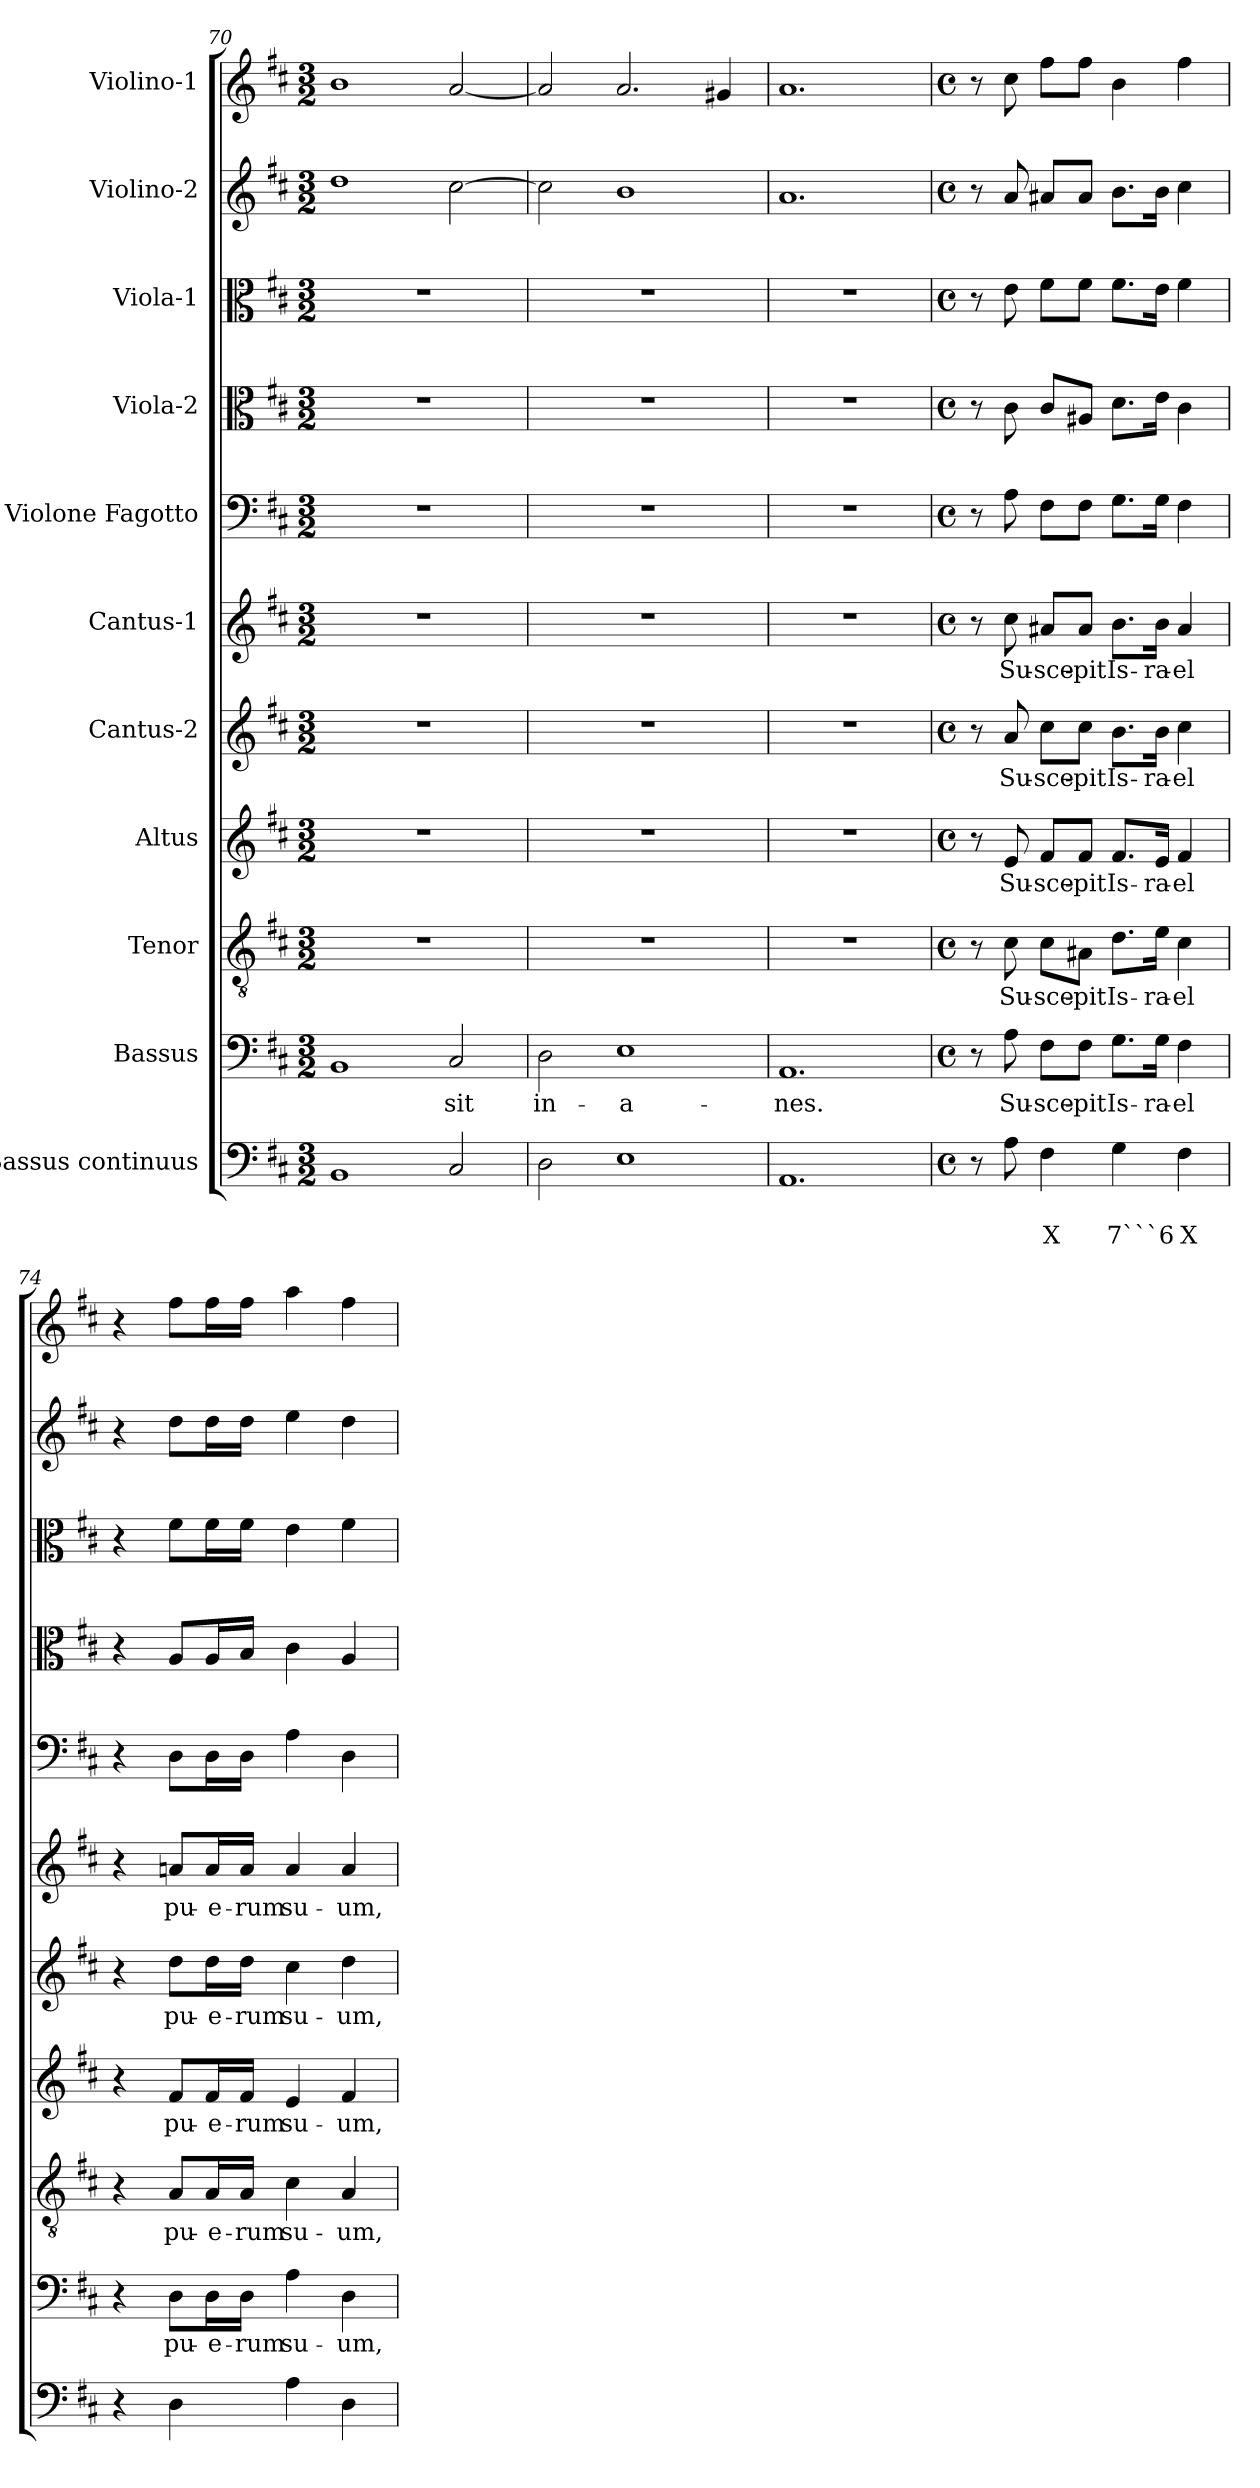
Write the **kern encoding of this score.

**kern	**text	**text	**kern	**text	**kern	**text	**kern	**text	**kern	**text	**kern	**text	**kern	**kern	**kern	**kern	**kern
*part11	*part11	*part11	*part10	*part10	*part9	*part9	*part8	*part8	*part7	*part7	*part6	*part6	*part5	*part4	*part3	*part2	*part1
*staff11	*staff11	*staff11	*staff10	*staff10	*staff9	*staff9	*staff8	*staff8	*staff7	*staff7	*staff6	*staff6	*staff5	*staff4	*staff3	*staff2	*staff1
*I"Bassus continuus	*	*	*I"Bassus	*	*I"Tenor	*	*I"Altus	*	*I"Cantus-2	*	*I"Cantus-1	*	*I"Violone Fagotto	*I"Viola-2	*I"Viola-1	*I"Violino-2	*I"Violino-1
*clefF4	*	*	*clefF4	*	*clefGv2	*	*clefG2	*	*clefG2	*	*clefG2	*	*clefF4	*clefC3	*clefC3	*clefG2	*clefG2
*k[f#c#]	*	*	*k[f#c#]	*	*k[f#c#]	*	*k[f#c#]	*	*k[f#c#]	*	*k[f#c#]	*	*k[f#c#]	*k[f#c#]	*k[f#c#]	*k[f#c#]	*k[f#c#]
*D:	*	*	*D:	*	*D:	*	*D:	*	*D:	*	*D:	*	*D:	*D:	*D:	*D:	*D:
*M3/2	*	*	*M3/2	*	*M3/2	*	*M3/2	*	*M3/2	*	*M3/2	*	*M3/2	*M3/2	*M3/2	*M3/2	*M3/2
=70	=70	=70	=70	=70	=70	=70	=70	=70	=70	=70	=70	=70	=70	=70	=70	=70	=70
1BB	.	.	1BB	.	1.r	.	1.r	.	1.r	.	1.r	.	1.r	1.r	1.r	1dd	1b
!	!	!	!	!LO:LY:b	!	!	!	!	!	!	!	!	!	!	!	!	!
2C#/	.	.	2C#/	-sit	.	.	.	.	.	.	.	.	.	.	.	[2cc#\	[2a/
=71	=71	=71	=71	=71	=71	=71	=71	=71	=71	=71	=71	=71	=71	=71	=71	=71	=71
!	!	!	!	!LO:LY:b	!	!	!	!	!	!	!	!	!	!	!	!	!
2D\	.	.	2D\	in-	1.r	.	1.r	.	1.r	.	1.r	.	1.r	1.r	1.r	2cc#\]	2a/]
!	!	!	!	!LO:LY:b	!	!	!	!	!	!	!	!	!	!	!	!	!
1E	.	.	1E	-a-	.	.	.	.	.	.	.	.	.	.	.	1b	2.a/
.	.	.	.	.	.	.	.	.	.	.	.	.	.	.	.	.	4g#X/
=72	=72	=72	=72	=72	=72	=72	=72	=72	=72	=72	=72	=72	=72	=72	=72	=72	=72
!	!	!	!	!LO:LY:b	!	!	!	!	!	!	!	!	!	!	!	!	!
1.AA	.	.	1.AA	-nes.	1.r	.	1.r	.	1.r	.	1.r	.	1.r	1.r	1.r	1.a	1.a
!!LO:PB:g=z
=73	=73	=73	=73	=73	=73	=73	=73	=73	=73	=73	=73	=73	=73	=73	=73	=73	=73
*M4/4	*	*	*M4/4	*	*M4/4	*	*M4/4	*	*M4/4	*	*M4/4	*	*M4/4	*M4/4	*M4/4	*M4/4	*M4/4
*met(c)	*	*	*met(c)	*	*met(c)	*	*met(c)	*	*met(c)	*	*met(c)	*	*met(c)	*met(c)	*met(c)	*met(c)	*met(c)
8r	.	.	8r	.	8r	.	8r	.	8r	.	8r	.	8r	8r	8r	8r	8r
!	!	!	!	!LO:LY:b	!	!LO:LY:b	!	!LO:LY:b	!	!LO:LY:b	!	!LO:LY:b	!	!	!	!	!
8A\	.	.	8A\	Su-	8c#\	Su-	8e/	Su-	8a/	Su-	8cc#\	Su-	8A\	8c#\	8e\	8a/	8cc#\
!	!	!LO:LY:b	!	!LO:LY:b	!	!LO:LY:b	!	!LO:LY:b	!	!LO:LY:b	!	!LO:LY:b	!	!	!	!	!
4F#\	.	X	8F#\L	-sce-	8c#\L	-sce-	8f#/L	-sce-	8cc#\L	-sce-	8a#X/L	-sce-	8F#\L	8c#/L	8f#\L	8a#X/L	8ff#\L
!	!	!	!	!LO:LY:b	!	!LO:LY:b	!	!LO:LY:b	!	!LO:LY:b	!	!LO:LY:b	!	!	!	!	!
.	.	.	8F#\J	-pit	8A#X\J	-pit	8f#/J	-pit	8cc#\J	-pit	8a#/J	-pit	8F#\J	8A#X/J	8f#\J	8a#/J	8ff#\J
!	!	!LO:LY:b	!	!LO:LY:b	!	!LO:LY:b	!	!LO:LY:b	!	!LO:LY:b	!	!LO:LY:b	!	!	!	!	!
4G\	.	7```6	8.G\L	Is-	8.d\L	Is-	8.f#/L	Is-	8.b\L	Is-	8.b\L	Is-	8.G\L	8.d\L	8.f#\L	8.b\L	4b\
!	!	!	!	!LO:LY:b	!	!LO:LY:b	!	!LO:LY:b	!	!LO:LY:b	!	!LO:LY:b	!	!	!	!	!
.	.	.	16G\Jk	-ra-	16e\Jk	-ra-	16e/Jk	-ra-	16b\Jk	-ra-	16b\Jk	-ra-	16G\Jk	16e\Jk	16e\Jk	16b\Jk	.
!	!	!LO:LY:b	!	!LO:LY:b	!	!LO:LY:b	!	!LO:LY:b	!	!LO:LY:b	!	!LO:LY:b	!	!	!	!	!
4F#\	.	X	4F#\	-el	4c#\	-el	4f#/	-el	4cc#\	-el	4a#/	-el	4F#\	4c#\	4f#\	4cc#\	4ff#\
=74	=74	=74	=74	=74	=74	=74	=74	=74	=74	=74	=74	=74	=74	=74	=74	=74	=74
4r	.	.	4r	.	4r	.	4r	.	4r	.	4r	.	4r	4r	4r	4r	4r
!	!	!	!	!LO:LY:b	!	!LO:LY:b	!	!LO:LY:b	!	!LO:LY:b	!	!LO:LY:b	!	!	!	!	!
4D\	.	.	8D\L	pu-	8A/L	pu-	8f#/L	pu-	8dd\L	pu-	8ani/L	pu-	8D\L	8A/L	8f#\L	8dd\L	8ff#\L
!	!	!	!	!LO:LY:b	!	!LO:LY:b	!	!LO:LY:b	!	!LO:LY:b	!	!LO:LY:b	!	!	!	!	!
.	.	.	16D\L	-e-	16A/L	-e-	16f#/L	-e-	16dd\L	-e-	16a/L	-e-	16D\L	16A/L	16f#\L	16dd\L	16ff#\L
!	!	!	!	!LO:LY:b	!	!LO:LY:b	!	!LO:LY:b	!	!LO:LY:b	!	!LO:LY:b	!	!	!	!	!
.	.	.	16D\JJ	-rum	16A/JJ	-rum	16f#/JJ	-rum	16dd\JJ	-rum	16a/JJ	-rum	16D\JJ	16B/JJ	16f#\JJ	16dd\JJ	16ff#\JJ
!	!	!	!	!LO:LY:b	!	!LO:LY:b	!	!LO:LY:b	!	!LO:LY:b	!	!LO:LY:b	!	!	!	!	!
4A\	.	.	4A\	su-	4c#\	su-	4e/	su-	4cc#\	su-	4a/	su-	4A\	4c#\	4e\	4ee\	4aa\
!	!	!	!	!LO:LY:b	!	!LO:LY:b	!	!LO:LY:b	!	!LO:LY:b	!	!LO:LY:b	!	!	!	!	!
4D\	.	.	4D\	-um,	4A/	-um,	4f#/	-um,	4dd\	-um,	4a/	-um,	4D\	4A/	4f#\	4dd\	4ff#\
=	=	=	=	=	=	=	=	=	=	=	=	=	=	=	=	=	=
*-	*-	*-	*-	*-	*-	*-	*-	*-	*-	*-	*-	*-	*-	*-	*-	*-	*-
